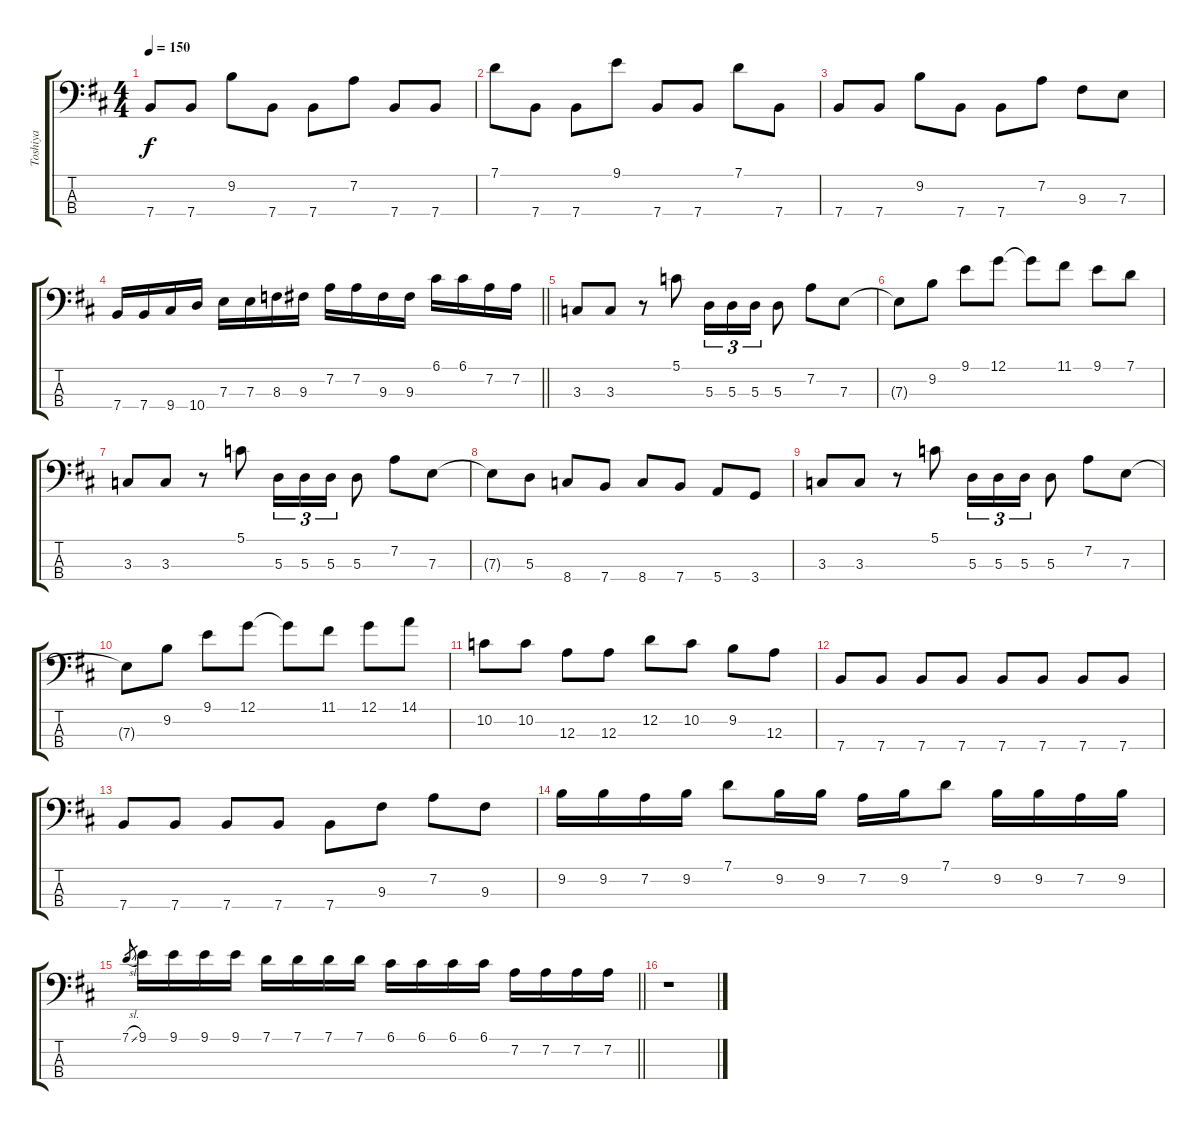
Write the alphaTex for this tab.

\track ("Toshiya" "Toshiya") {instrument electricbasspick}
\staff {score tabs}
\tuning (G2 D2 A1 E1) {hide}
\ts (4 4)
\tempo 150
\clef f4
\ks d
7.4.8{dy f} 7.4.8 9.2.8 7.4.8 7.4.8 7.2.8 7.4.8 7.4.8 |
7.1.8 7.4.8 7.4.8 9.1.8 7.4.8 7.4.8 7.1.8 7.4.8 |
7.4.8 7.4.8 9.2.8 7.4.8 7.4.8 7.2.8 9.3.8 7.3.8 |
\barLineRight lightlight
7.4.16 7.4.16 9.4.16 10.4.16 7.3.16 7.3.16 8.3.16 9.3.16 7.2.16 7.2.16 9.3.16 9.3.16 6.1.16 6.1.16 7.2.16 7.2.16 |
3.3.8 3.3.8 r.8 5.1.8 5.3.16{tu (3 2)} 5.3.16{tu (3 2)} 5.3.16{tu (3 2)} 5.3.8 7.2.8 7.3.8 |
7.3{t}.8 9.2.8 9.1.8 12.1.8 12.1{t}.8 11.1.8 9.1.8 7.1.8 |
3.3.8 3.3.8 r.8 5.1.8 5.3.16{tu (3 2)} 5.3.16{tu (3 2)} 5.3.16{tu (3 2)} 5.3.8 7.2.8 7.3.8 |
7.3{t}.8 5.3.8 8.4.8 7.4.8 8.4.8 7.4.8 5.4.8 3.4.8 |
3.3.8 3.3.8 r.8 5.1.8 5.3.16{tu (3 2)} 5.3.16{tu (3 2)} 5.3.16{tu (3 2)} 5.3.8 7.2.8 7.3.8 |
7.3{t}.8 9.2.8 9.1.8 12.1.8 12.1{t}.8 11.1.8 12.1.8 14.1.8 |
10.2.8 10.2.8 12.3.8 12.3.8 12.2.8 10.2.8 9.2.8 12.3.8 |
7.4.8 7.4.8 7.4.8 7.4.8 7.4.8 7.4.8 7.4.8 7.4.8 |
7.4.8 7.4.8 7.4.8 7.4.8 7.4.8 9.3.8 7.2.8 9.3.8 |
9.2.16 9.2.16 7.2.16 9.2.16 7.1.8 9.2.16 9.2.16 7.2.16 9.2.16 7.1.8 9.2.16 9.2.16 7.2.16 9.2.16 |
\barLineRight lightlight
7.1{sl}.8{gr} 9.1.16 9.1.16 9.1.16 9.1.16 7.1.16 7.1.16 7.1.16 7.1.16 6.1.16 6.1.16 6.1.16 6.1.16 7.2.16 7.2.16 7.2.16 7.2.16 |
r.1
